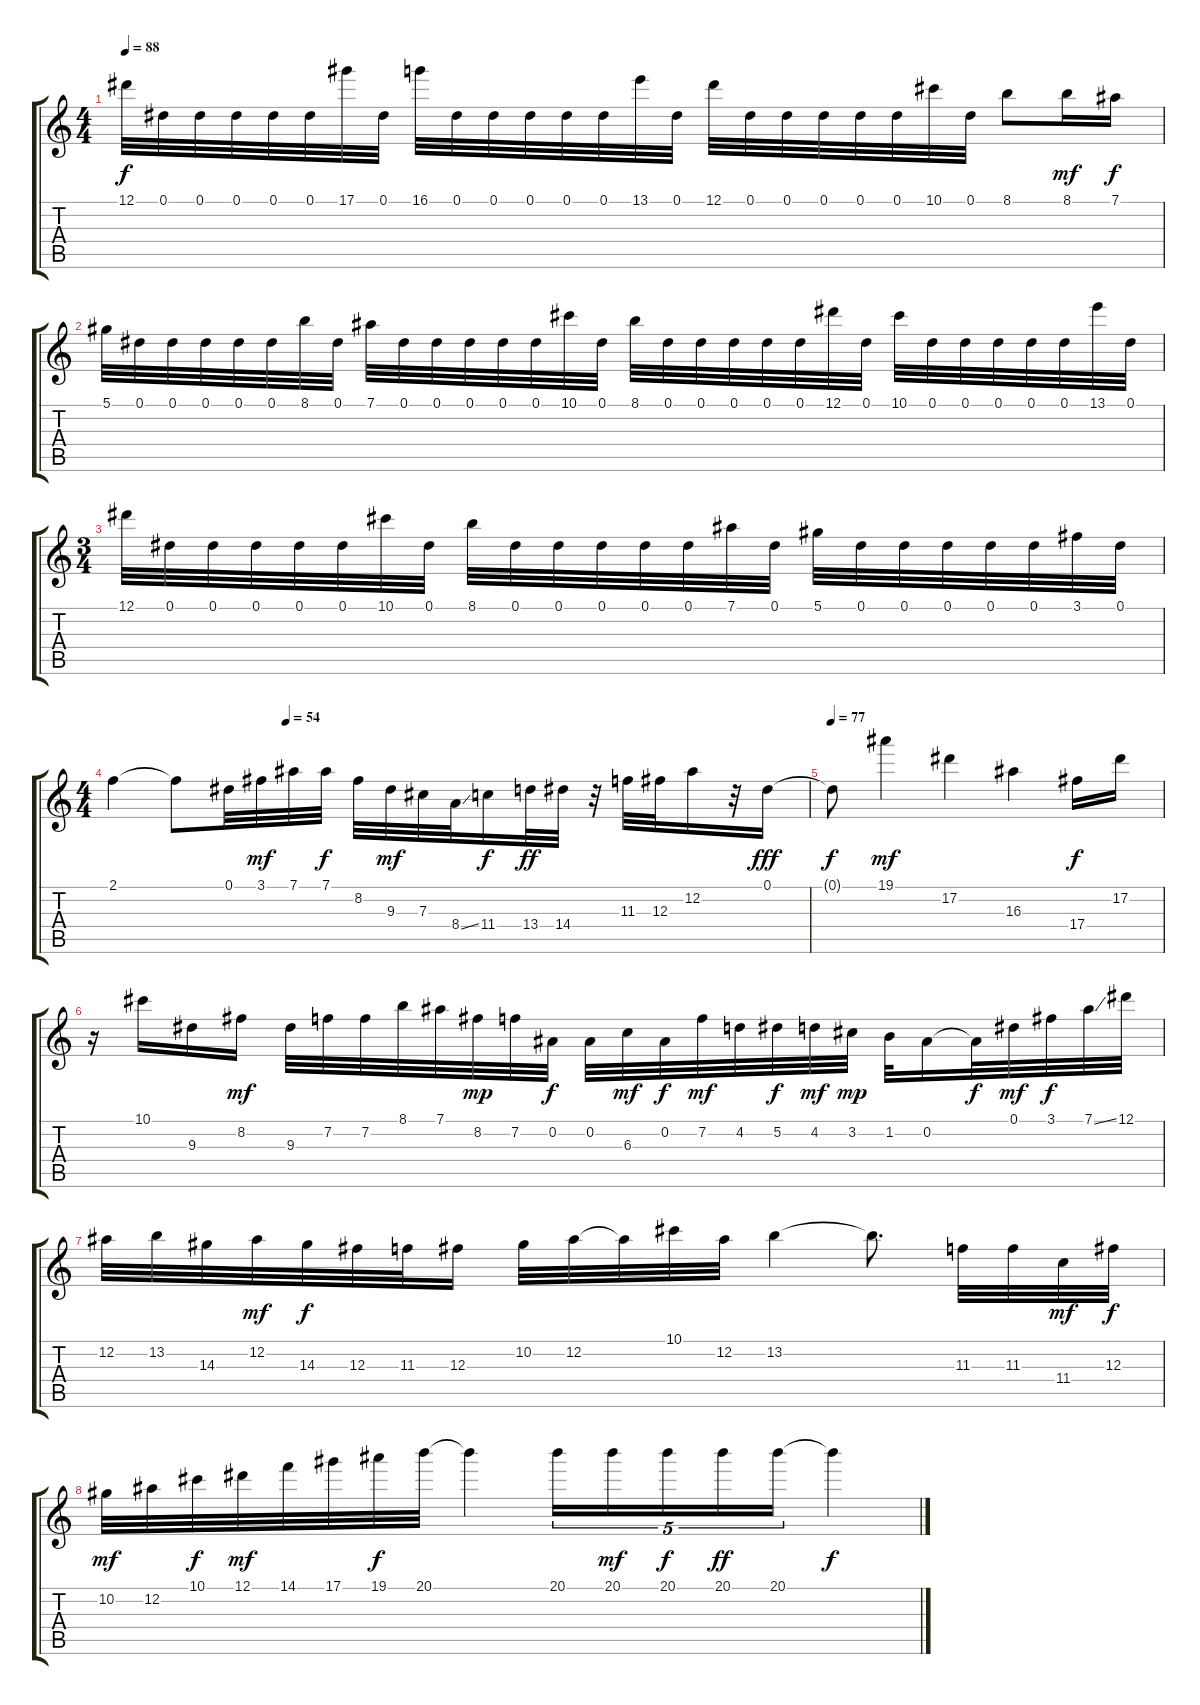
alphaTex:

\track "" {instrument acousticguitarsteel}
\staff {score tabs}
\tuning (Eb4 Bb3 Gb3 Db3 Ab2 Eb2) {hide}
\ts (4 4)
\tempo 88
\clef g2
\ks c
12.1.32{dy f} 0.1.32 0.1.32 0.1.32 0.1.32 0.1.32 17.1.32 0.1.32 16.1.32 0.1.32 0.1.32 0.1.32 0.1.32 0.1.32 13.1.32 0.1.32 12.1.32 0.1.32 0.1.32 0.1.32 0.1.32 0.1.32 10.1.32 0.1.32 8.1.8 8.1.16{dy mf} 7.1.16{dy f} |
5.1.32 0.1.32 0.1.32 0.1.32 0.1.32 0.1.32 8.1.32 0.1.32 7.1.32 0.1.32 0.1.32 0.1.32 0.1.32 0.1.32 10.1.32 0.1.32 8.1.32 0.1.32 0.1.32 0.1.32 0.1.32 0.1.32 12.1.32 0.1.32 10.1.32 0.1.32 0.1.32 0.1.32 0.1.32 0.1.32 13.1.32 0.1.32 |
\ts (3 4)
12.1.32 0.1.32 0.1.32 0.1.32 0.1.32 0.1.32 10.1.32 0.1.32 8.1.32 0.1.32 0.1.32 0.1.32 0.1.32 0.1.32 7.1.32 0.1.32 5.1.32 0.1.32 0.1.32 0.1.32 0.1.32 0.1.32 3.1.32 0.1.32 |
\ts (4 4)
\tempo (54 0.25)
2.1.4 2.1{t}.8 0.1.32 3.1.32{dy mf} 7.1.32 7.1.32{dy f} 8.2.32 9.3.32{dy mf} 7.3.32 8.4{ss}.32 11.4.16{dy f} 13.4.32{dy ff} 14.4.32 r.32 11.3.32 12.3.32 12.2.16 r.32 0.1.16{dy fff} |
\tempo 77
0.1{t}.8{dy f} 19.1.4{dy mf} 17.2.4 16.3.4 17.4.16{dy f} 17.2.16 |
r.16 10.1.16 9.3.16 8.2.16{dy mf} 9.3.32 7.2.32 7.2.32 8.1.32 7.1.32 8.2.32{dy mp} 7.2.32 0.2.32{dy f} 0.2.32 6.3.32{dy mf} 0.2.32{dy f} 7.2.32{dy mf} 4.2.32 5.2.32{dy f} 4.2.32{dy mf} 3.2.32{dy mp} 1.2.32 0.2.16 0.2{t}.32{dy f} 0.1.32{dy mf} 3.1.32{dy f} 7.1{ss}.32 12.1.32 |
12.2.32 13.2.32 14.3.32 12.2.32{dy mf} 14.3.32{dy f} 12.3.32 11.3.32 12.3.16 10.2.32 12.2.32 12.2{t}.32 10.1.32 12.2.32 13.2.4 13.2{t}.8{d} 11.3.32 11.3.32 11.4.32{dy mf} 12.3.32{dy f} |
10.2.32{dy mf} 12.2.32 10.1.32{dy f} 12.1.32{dy mf} 14.1.32 17.1.32 19.1.32{dy f} 20.1.32 20.1{t}.4 20.1.16{tu (5 4)} 20.1.16{tu (5 4) dy mf} 20.1.16{tu (5 4) dy f} 20.1.16{tu (5 4) dy ff} 20.1.16{tu (5 4)} 20.1{t}.4{dy f}
